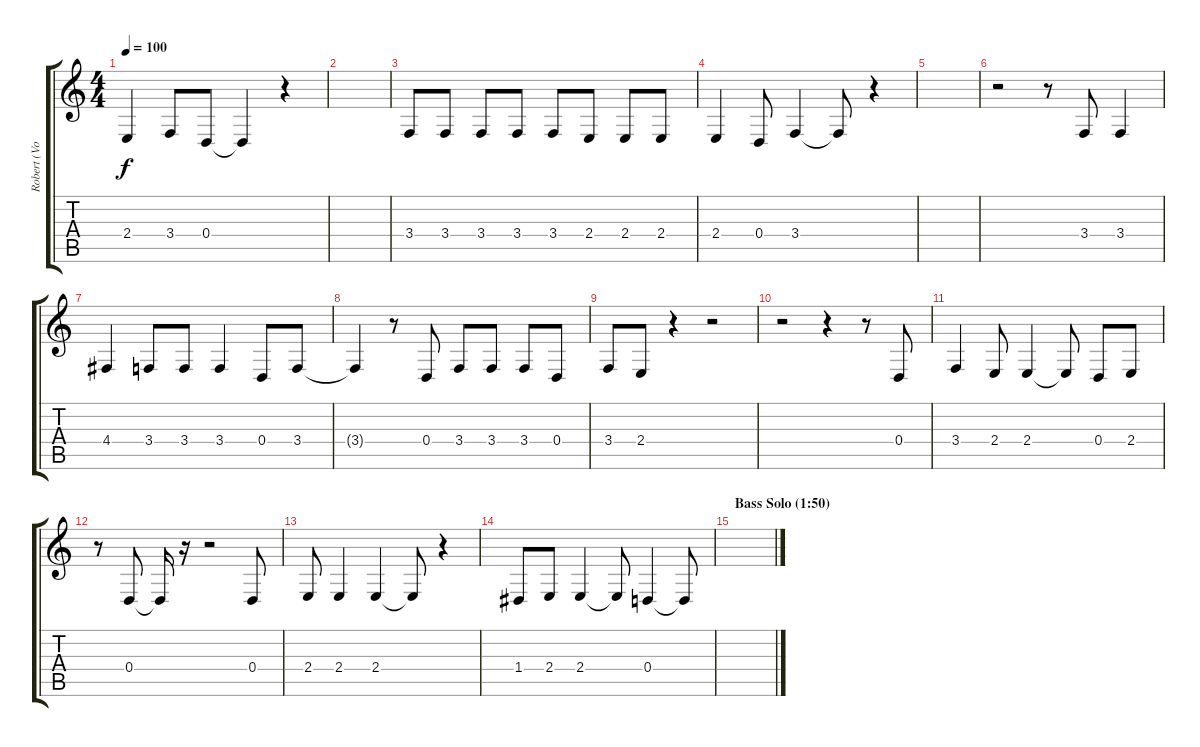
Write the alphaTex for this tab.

\track ("Robert (Vocals)" "Robert (Vo") {instrument flute}
\staff {score tabs}
\tuning (E4 B3 G3 D3 A2 E2) {hide}
\ts (4 4)
\tempo 100
\clef g2
\ks c
2.4{t}.4{dy f} 3.4.8 0.4.8 0.4{t}.4 r.4 |
|
3.4.8 3.4.8 3.4.8 3.4.8 3.4.8 2.4.8 2.4.8 2.4.8 |
2.4.4 0.4.8 3.4.4 3.4{t}.8 r.4 |
|
r.2 r.8 3.4.8 3.4.4 |
4.4.4 3.4.8 3.4.8 3.4.4 0.4.8 3.4.8 |
3.4{t}.4 r.8 0.4.8 3.4.8 3.4.8 3.4.8 0.4.8 |
3.4.8 2.4.8 r.4 r.2 |
r.2 r.4 r.8 0.4.8 |
3.4.4 2.4.8 2.4.4 2.4{t}.8 0.4.8 2.4.8 |
r.8 0.4.8 0.4{t}.16 r.16 r.2 0.4.8 |
2.4.8 2.4.4 2.4.4 2.4{t}.8 r.4 |
1.4.8 2.4.8 2.4.4 2.4{t}.8 0.4.4 0.4{t}.8 |
\section ("" "Bass Solo (1:50)")
